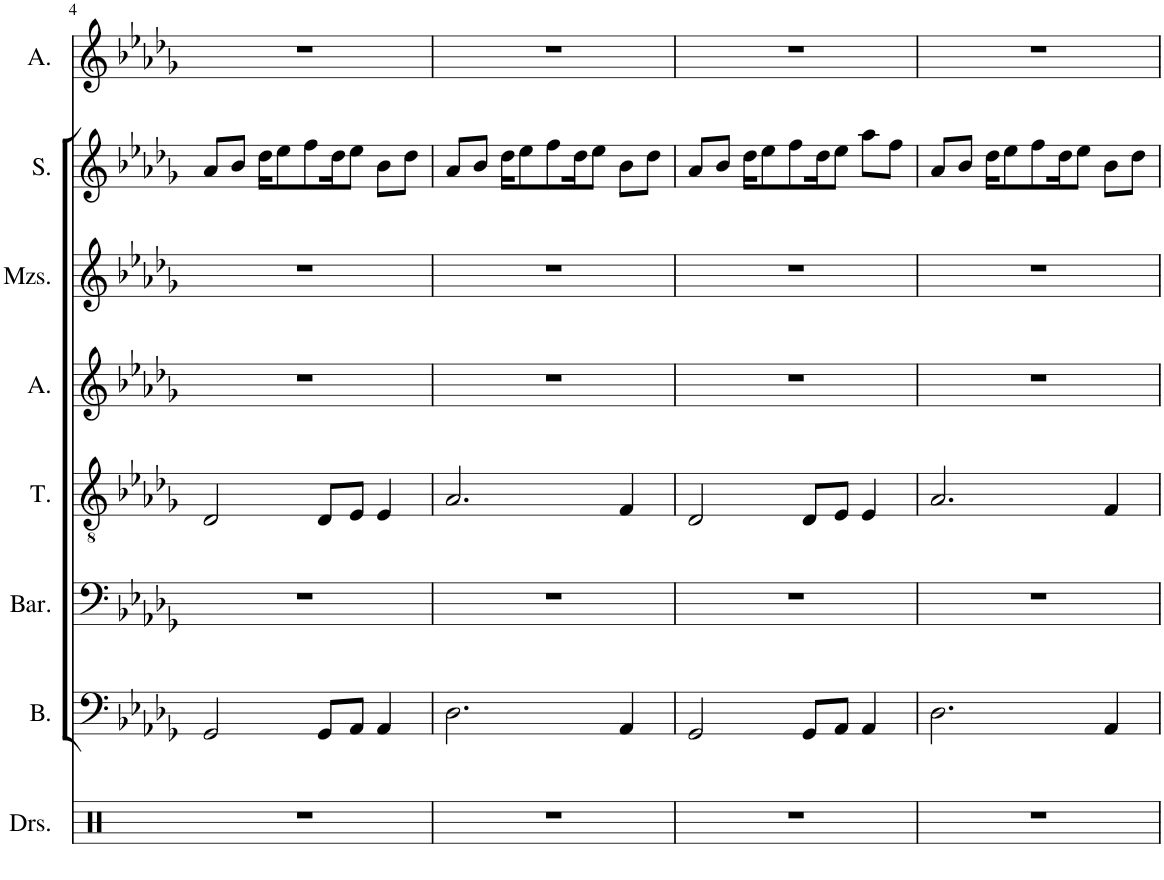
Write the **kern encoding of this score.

**kern	**kern	**kern	**kern	**kern	**kern	**kern	**kern
*part8	*part7	*part6	*part5	*part4	*part3	*part2	*part1
*staff8	*staff7	*staff6	*staff5	*staff4	*staff3	*staff2	*staff1
*I"Drumset	*I"Bass	*I"Baritone	*I"Tenor	*I"Alto	*I"Mezzo-soprano	*I"Soprano	*I"Alto
*I'Drs.	*I'B.	*I'Bar.	*I'T.	*I'A.	*I'Mzs.	*I'S.	*I'A.
!!LO:PB:g=z
*clefX	*clefF4	*clefF4	*clefGv2	*clefG2	*clefG2	*clefG2	*clefG2
*k[]	*k[b-e-a-d-g-]	*k[b-e-a-d-g-]	*k[b-e-a-d-g-]	*k[b-e-a-d-g-]	*k[b-e-a-d-g-]	*k[b-e-a-d-g-]	*k[b-e-a-d-g-]
*M4/4	*M4/4	*M4/4	*M4/4	*M4/4	*M4/4	*M4/4	*M4/4
=4	=4	=4	=4	=4	=4	=4	=4
1r	2GG-/	1r	2D-/	1r	1r	8a-/L	1r
.	.	.	.	.	.	8b-/J	.
.	.	.	.	.	.	16dd-\KL	.
.	.	.	.	.	.	8ee-\	.
.	.	.	.	.	.	8ff\	.
.	8GG-/L	.	8D-/L	.	.	.	.
.	.	.	.	.	.	16dd-\K	.
.	8AA-/J	.	8E-/J	.	.	8ee-\J	.
.	4AA-/	.	4E-/	.	.	8b-\L	.
.	.	.	.	.	.	8dd-\J	.
=5	=5	=5	=5	=5	=5	=5	=5
1r	2.D-\	1r	2.A-/	1r	1r	8a-/L	1r
.	.	.	.	.	.	8b-/J	.
.	.	.	.	.	.	16dd-\KL	.
.	.	.	.	.	.	8ee-\	.
.	.	.	.	.	.	8ff\	.
.	.	.	.	.	.	16dd-\K	.
.	.	.	.	.	.	8ee-\J	.
.	4AA-/	.	4F/	.	.	8b-\L	.
.	.	.	.	.	.	8dd-\J	.
=6	=6	=6	=6	=6	=6	=6	=6
1r	2GG-/	1r	2D-/	1r	1r	8a-/L	1r
.	.	.	.	.	.	8b-/J	.
.	.	.	.	.	.	16dd-\KL	.
.	.	.	.	.	.	8ee-\	.
.	.	.	.	.	.	8ff\	.
.	8GG-/L	.	8D-/L	.	.	.	.
.	.	.	.	.	.	16dd-\K	.
.	8AA-/J	.	8E-/J	.	.	8ee-\J	.
.	4AA-/	.	4E-/	.	.	8aa-\L	.
.	.	.	.	.	.	8ff\J	.
=7	=7	=7	=7	=7	=7	=7	=7
1r	2.D-\	1r	2.A-/	1r	1r	8a-/L	1r
.	.	.	.	.	.	8b-/J	.
.	.	.	.	.	.	16dd-\KL	.
.	.	.	.	.	.	8ee-\	.
.	.	.	.	.	.	8ff\	.
.	.	.	.	.	.	16dd-\K	.
.	.	.	.	.	.	8ee-\J	.
.	4AA-/	.	4F/	.	.	8b-\L	.
.	.	.	.	.	.	8dd-\J	.
=	=	=	=	=	=	=	=
*-	*-	*-	*-	*-	*-	*-	*-
